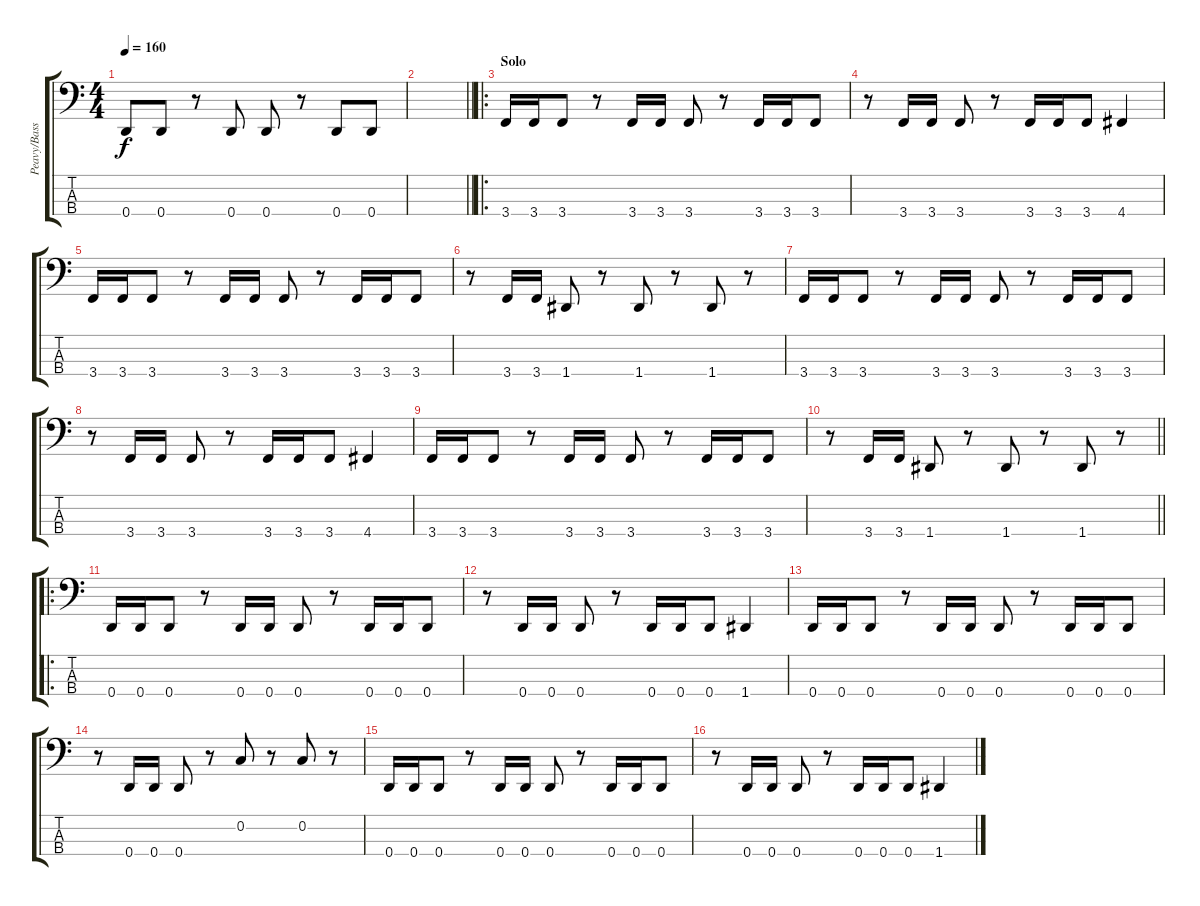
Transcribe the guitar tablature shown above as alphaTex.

\track ("Peavy/Bass" "Peavy/Bass") {instrument electricbasspick}
\staff {score tabs}
\tuning (F2 C2 G1 D1) {hide}
\ts (4 4)
\tempo 160
\clef f4
\ks c
0.4.8{dy f} 0.4.8 r.8 0.4.8 0.4.8 r.8 0.4.8 0.4.8 |
\barLineRight lightlight
|
\ro
\section ("" "Solo")
3.4.16 3.4.16 3.4.8 r.8 3.4.16 3.4.16 3.4.8 r.8 3.4.16 3.4.16 3.4.8 |
r.8 3.4.16 3.4.16 3.4.8 r.8 3.4.16 3.4.16 3.4.8 4.4.4 |
3.4.16 3.4.16 3.4.8 r.8 3.4.16 3.4.16 3.4.8 r.8 3.4.16 3.4.16 3.4.8 |
r.8 3.4.16 3.4.16 1.4.8 r.8 1.4.8 r.8 1.4.8 r.8 |
3.4.16 3.4.16 3.4.8 r.8 3.4.16 3.4.16 3.4.8 r.8 3.4.16 3.4.16 3.4.8 |
r.8 3.4.16 3.4.16 3.4.8 r.8 3.4.16 3.4.16 3.4.8 4.4.4 |
3.4.16 3.4.16 3.4.8 r.8 3.4.16 3.4.16 3.4.8 r.8 3.4.16 3.4.16 3.4.8 |
\barLineRight lightlight
r.8 3.4.16 3.4.16 1.4.8 r.8 1.4.8 r.8 1.4.8 r.8 |
\ro
0.4.16 0.4.16 0.4.8 r.8 0.4.16 0.4.16 0.4.8 r.8 0.4.16 0.4.16 0.4.8 |
r.8 0.4.16 0.4.16 0.4.8 r.8 0.4.16 0.4.16 0.4.8 1.4.4 |
0.4.16 0.4.16 0.4.8 r.8 0.4.16 0.4.16 0.4.8 r.8 0.4.16 0.4.16 0.4.8 |
r.8 0.4.16 0.4.16 0.4.8 r.8 0.2.8 r.8 0.2.8 r.8 |
0.4.16 0.4.16 0.4.8 r.8 0.4.16 0.4.16 0.4.8 r.8 0.4.16 0.4.16 0.4.8 |
r.8 0.4.16 0.4.16 0.4.8 r.8 0.4.16 0.4.16 0.4.8 1.4.4
